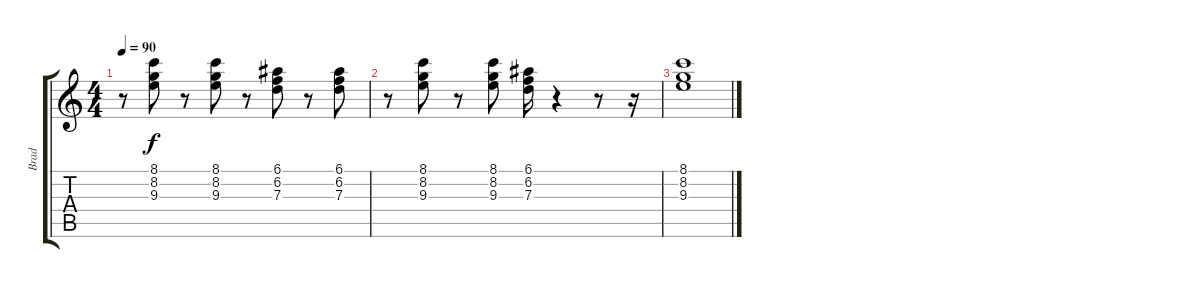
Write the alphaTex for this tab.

\track ("Brad" "Brad") {instrument electricguitarjazz}
\staff {score tabs}
\tuning (E4 B3 G3 D3 A2 E2) {hide}
\ts (4 4)
\tempo 90
\clef g2
\ks c
r.8{dy f} (8.1 8.2 9.3).8 r.8 (8.1 8.2 9.3).8 r.8 (6.1 6.2 7.3).8 r.8 (6.1 6.2 7.3).8 |
r.8 (8.1 8.2 9.3).8 r.8 (8.1 8.2 9.3).8 (6.1 6.2 7.3).16 r.4 r.8 r.16 |
(8.1 8.2 9.3).1
